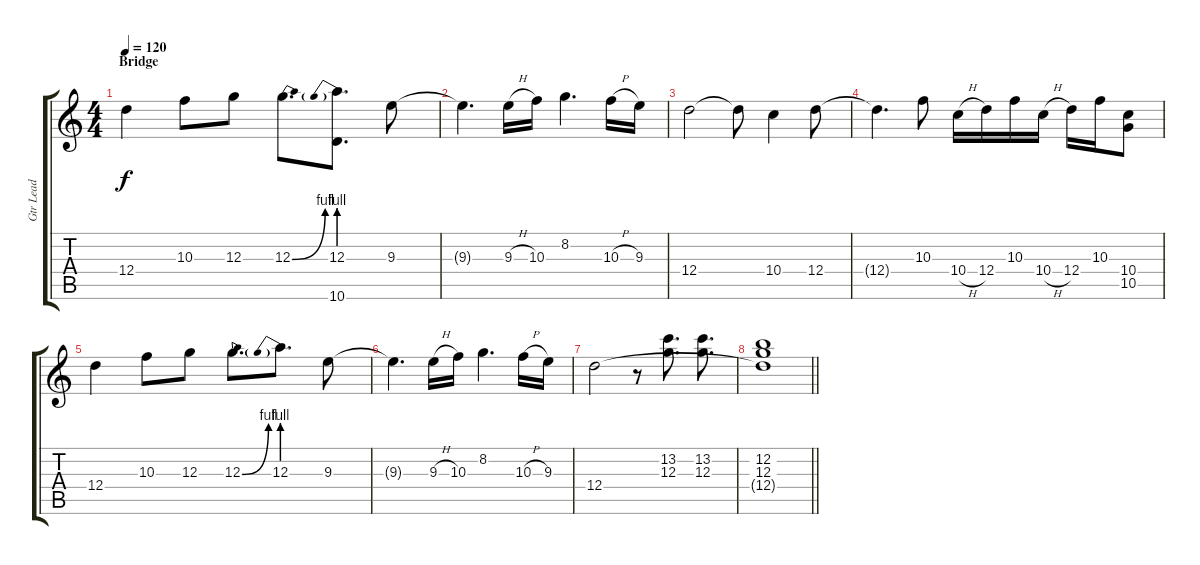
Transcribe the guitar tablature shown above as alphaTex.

\track ("Gtr Lead" "Gtr Lead") {instrument overdrivenguitar}
\staff {score tabs}
\tuning (E4 B3 G3 D3 A2 E2) {hide}
\ts (4 4)
\section ("" "Bridge")
\tempo 120
\clef g2
\ks c
12.4.4{dy f} 10.3.8 12.3.8 12.3{be (bend 0 0 60 4)}.8{d} (12.3{be (prebend 0 4 60 4)} 10.6).8{d} 9.3.8 |
9.3{t}.4{d} 9.3{h}.16 10.3.16 8.2.4{d} 10.3{h}.16 9.3.16 |
12.4.2 12.4{t}.8 10.4.4 12.4.8 |
12.4{t}.4{d} 10.3.8 10.4{h}.16 12.4.16 10.3.16 10.4{h}.16 12.4.16 10.3.16 (10.4 10.5).8 |
12.4.4 10.3.8 12.3.8 12.3{be (bend 0 0 60 4)}.8{d} 12.3{be (prebend 0 4 60 4)}.8{d} 9.3.8 |
9.3{t}.4{d} 9.3{h}.16 10.3.16 8.2.4{d} 10.3{h}.16 9.3.16 |
12.4.2 r.8 (13.2 12.3).8{d} (13.2 12.3).8{d} |
\barLineRight lightlight
(12.2 12.3 12.4{t}).1
